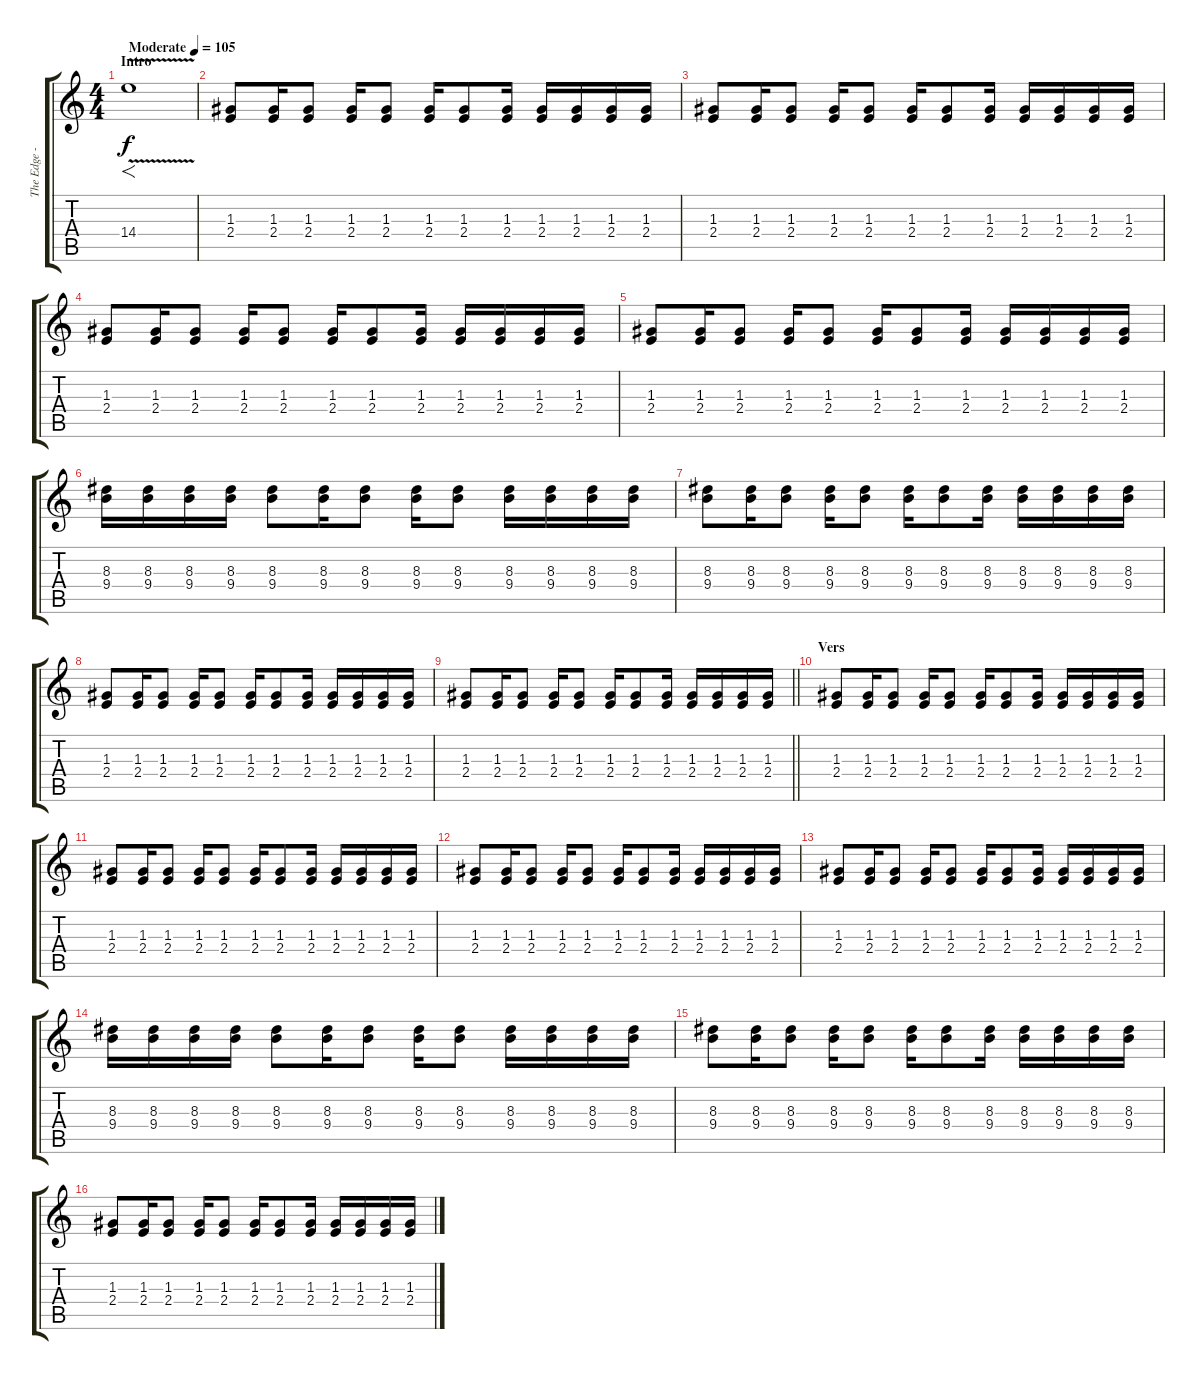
\track ("The Edge - GI" "The Edge -") {instrument distortionguitar}
\staff {score tabs}
\tuning (E4 B3 G3 D3 A2 E2) {hide}
\ts (4 4)
\section ("" "Intro")
\tempo (105 "Moderate")
\clef g2
\ks c
14.4{v}.1{f dy f instrument distortionguitar} |
(1.3 2.4).8 (1.3 2.4).16 (1.3 2.4).8 (1.3 2.4).16 (1.3 2.4).8 (1.3 2.4).16 (1.3 2.4).8 (1.3 2.4).16 (1.3 2.4).16 (1.3 2.4).16 (1.3 2.4).16 (1.3 2.4).16 |
(1.3 2.4).8 (1.3 2.4).16 (1.3 2.4).8 (1.3 2.4).16 (1.3 2.4).8 (1.3 2.4).16 (1.3 2.4).8 (1.3 2.4).16 (1.3 2.4).16 (1.3 2.4).16 (1.3 2.4).16 (1.3 2.4).16 |
(1.3 2.4).8 (1.3 2.4).16 (1.3 2.4).8 (1.3 2.4).16 (1.3 2.4).8 (1.3 2.4).16 (1.3 2.4).8 (1.3 2.4).16 (1.3 2.4).16 (1.3 2.4).16 (1.3 2.4).16 (1.3 2.4).16 |
(1.3 2.4).8 (1.3 2.4).16 (1.3 2.4).8 (1.3 2.4).16 (1.3 2.4).8 (1.3 2.4).16 (1.3 2.4).8 (1.3 2.4).16 (1.3 2.4).16 (1.3 2.4).16 (1.3 2.4).16 (1.3 2.4).16 |
(8.3 9.4).16 (8.3 9.4).16 (8.3 9.4).16 (8.3 9.4).16 (8.3 9.4).8 (8.3 9.4).16 (8.3 9.4).8 (8.3 9.4).16 (8.3 9.4).8 (8.3 9.4).16 (8.3 9.4).16 (8.3 9.4).16 (8.3 9.4).16 |
(8.3 9.4).8 (8.3 9.4).16 (8.3 9.4).8 (8.3 9.4).16 (8.3 9.4).8 (8.3 9.4).16 (8.3 9.4).8 (8.3 9.4).16 (8.3 9.4).16 (8.3 9.4).16 (8.3 9.4).16 (8.3 9.4).16 |
(1.3 2.4).8 (1.3 2.4).16 (1.3 2.4).8 (1.3 2.4).16 (1.3 2.4).8 (1.3 2.4).16 (1.3 2.4).8 (1.3 2.4).16 (1.3 2.4).16 (1.3 2.4).16 (1.3 2.4).16 (1.3 2.4).16 |
\barLineRight lightlight
(1.3 2.4).8 (1.3 2.4).16 (1.3 2.4).8 (1.3 2.4).16 (1.3 2.4).8 (1.3 2.4).16 (1.3 2.4).8 (1.3 2.4).16 (1.3 2.4).16 (1.3 2.4).16 (1.3 2.4).16 (1.3 2.4).16 |
\section ("" "Vers")
(1.3 2.4).8 (1.3 2.4).16 (1.3 2.4).8 (1.3 2.4).16 (1.3 2.4).8 (1.3 2.4).16 (1.3 2.4).8 (1.3 2.4).16 (1.3 2.4).16 (1.3 2.4).16 (1.3 2.4).16 (1.3 2.4).16 |
(1.3 2.4).8 (1.3 2.4).16 (1.3 2.4).8 (1.3 2.4).16 (1.3 2.4).8 (1.3 2.4).16 (1.3 2.4).8 (1.3 2.4).16 (1.3 2.4).16 (1.3 2.4).16 (1.3 2.4).16 (1.3 2.4).16 |
(1.3 2.4).8 (1.3 2.4).16 (1.3 2.4).8 (1.3 2.4).16 (1.3 2.4).8 (1.3 2.4).16 (1.3 2.4).8 (1.3 2.4).16 (1.3 2.4).16 (1.3 2.4).16 (1.3 2.4).16 (1.3 2.4).16 |
(1.3 2.4).8 (1.3 2.4).16 (1.3 2.4).8 (1.3 2.4).16 (1.3 2.4).8 (1.3 2.4).16 (1.3 2.4).8 (1.3 2.4).16 (1.3 2.4).16 (1.3 2.4).16 (1.3 2.4).16 (1.3 2.4).16 |
(8.3 9.4).16 (8.3 9.4).16 (8.3 9.4).16 (8.3 9.4).16 (8.3 9.4).8 (8.3 9.4).16 (8.3 9.4).8 (8.3 9.4).16 (8.3 9.4).8 (8.3 9.4).16 (8.3 9.4).16 (8.3 9.4).16 (8.3 9.4).16 |
(8.3 9.4).8 (8.3 9.4).16 (8.3 9.4).8 (8.3 9.4).16 (8.3 9.4).8 (8.3 9.4).16 (8.3 9.4).8 (8.3 9.4).16 (8.3 9.4).16 (8.3 9.4).16 (8.3 9.4).16 (8.3 9.4).16 |
(1.3 2.4).8 (1.3 2.4).16 (1.3 2.4).8 (1.3 2.4).16 (1.3 2.4).8 (1.3 2.4).16 (1.3 2.4).8 (1.3 2.4).16 (1.3 2.4).16 (1.3 2.4).16 (1.3 2.4).16 (1.3 2.4).16
